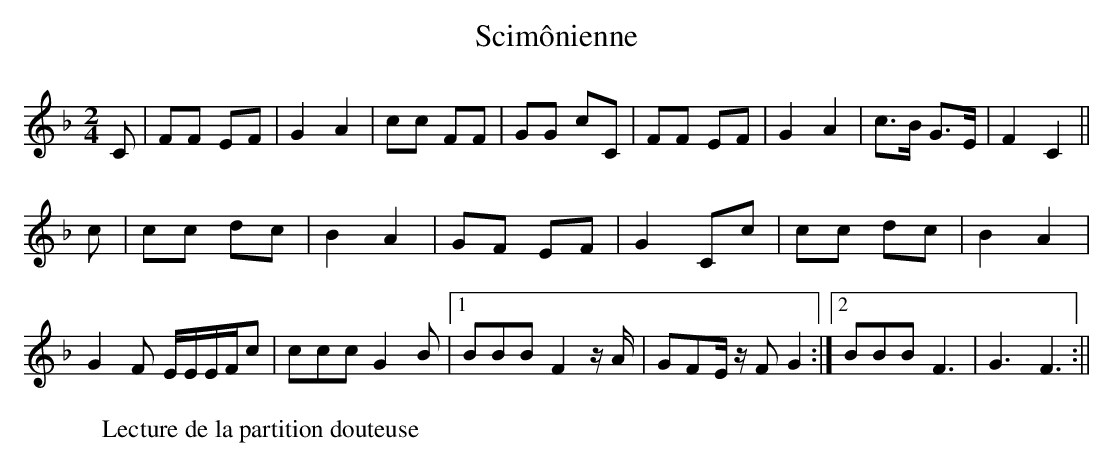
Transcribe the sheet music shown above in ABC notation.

X:1
T:Scimônienne
M:2/4
K:Fmaj
L:1/8
C|FF EF|G2 A2|cc FF|GG cC|FF EF|G2 A2|c>B G>E|F2 C2||
c|cc dc|B2 A2|GF EF|G2 Cc|cc dc|B2 A2|
K:6/8
G2F E/2E/2E/2F/2c|ccc G2B|[1BBB F2z/2A/2|GFE/2z/2 FG2:|[2BBB F3|G3 F3:||
W:Lecture de la partition douteuse
